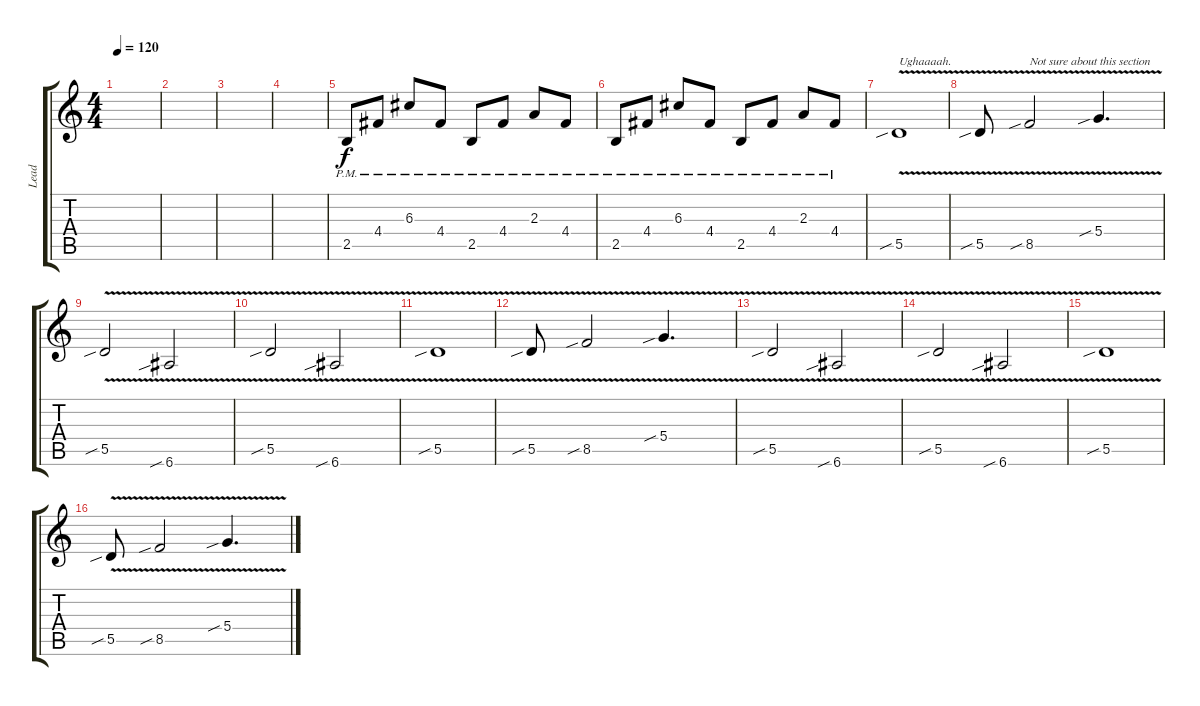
\track ("Lead" "Lead") {instrument distortionguitar}
\staff {score tabs}
\tuning (E4 B3 G3 D3 A2 E2) {hide}
\ts (4 4)
\tempo 120
\clef g2
\ks c
|
|
|
|
2.5{pm}.8 4.4{pm}.8 6.3{pm}.8 4.4{pm}.8 2.5{pm}.8 4.4{pm}.8 2.3{pm}.8 4.4{pm}.8 |
2.5{pm}.8 4.4{pm}.8 6.3{pm}.8 4.4{pm}.8 2.5{pm}.8 4.4{pm}.8 2.3{pm}.8 4.4{pm}.8 |
5.5{v sib}.1{txt "Ughaaaah."} |
5.5{v sib}.8 8.5{v sib}.2{txt "Not sure about this section"} 5.4{v sib}.4{d} |
5.5{v sib}.2 6.6{v sib}.2 |
5.5{v sib}.2 6.6{v sib}.2 |
5.5{v sib}.1 |
5.5{v sib}.8 8.5{v sib}.2 5.4{v sib}.4{d} |
5.5{v sib}.2 6.6{v sib}.2 |
5.5{v sib}.2 6.6{v sib}.2 |
5.5{v sib}.1 |
5.5{v sib}.8 8.5{v sib}.2 5.4{v sib}.4{d}
